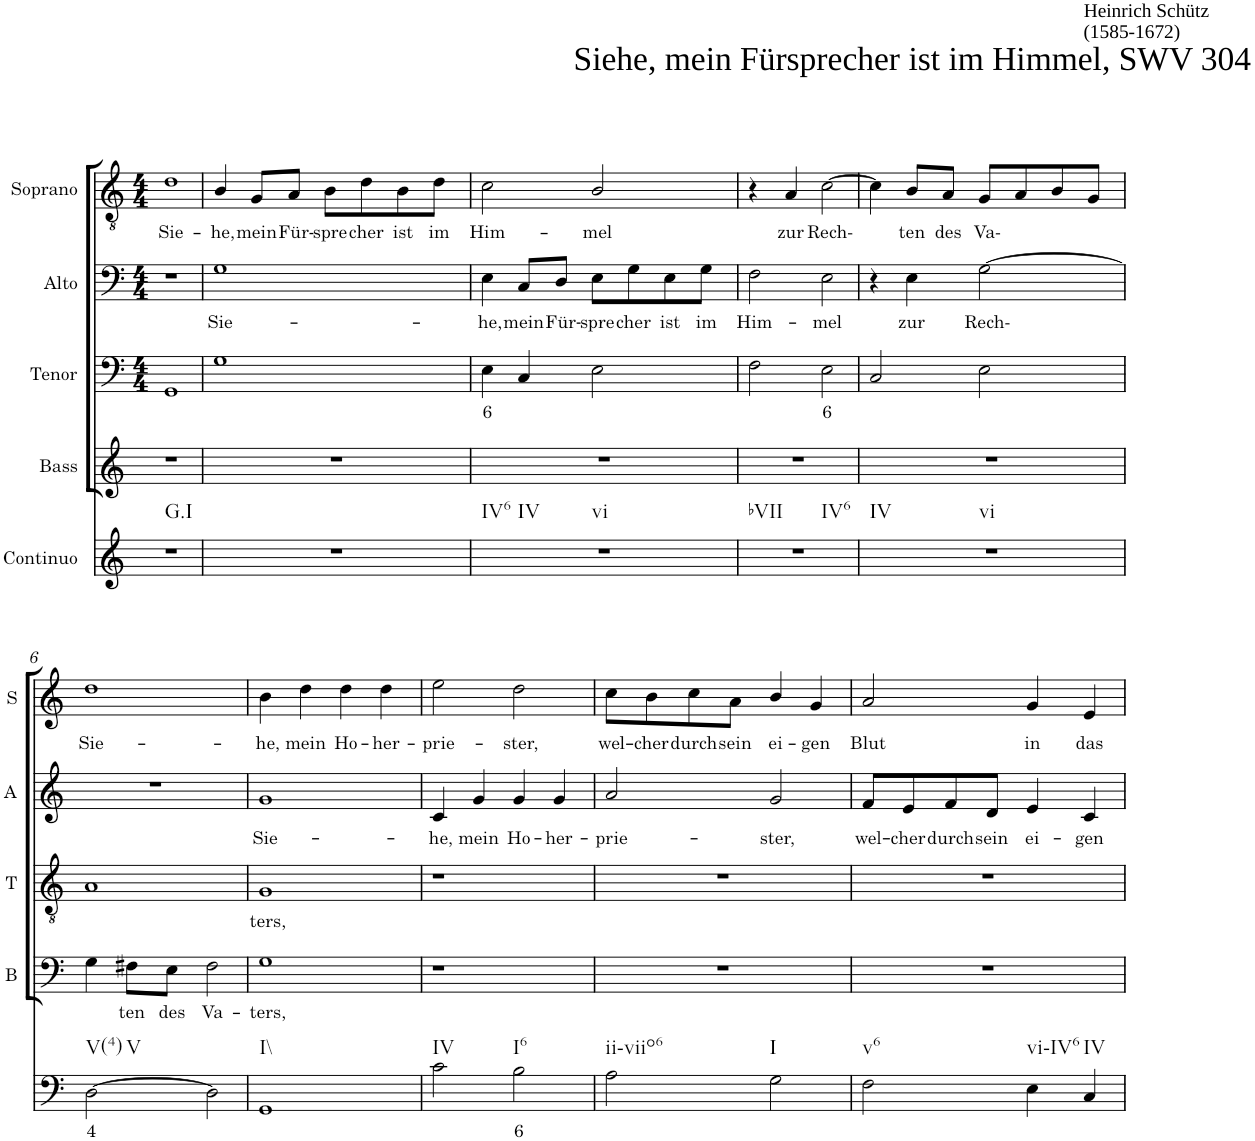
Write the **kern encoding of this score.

**kern	**text	**kern	**text	**kern	**text	**kern	**text	**kern	**text
*part5	*part5	*part4	*part4	*part3	*part3	*part2	*part2	*part1	*part1
*staff5	*staff5	*staff4	*staff4	*staff3	*staff3	*staff2	*staff2	*staff1	*staff1
*I"Continuo	*	*I"Bass	*	*I"Tenor	*	*I"Alto	*	*I"Soprano	*
*	*	*I'B	*	*I'T	*	*I'A	*	*I'S	*
*clefG2	*	*clefG2	*	*clefF4	*	*clefF4	*	*clefGv2	*
*k[]	*	*k[]	*	*k[]	*	*k[]	*	*k[]	*
*	*	*	*	*M4/4	*	*M4/4	*	*M4/4	*
=1	=1	=1	=1	=1	=1	=1	=1	=1	=1
!	!	!	!	!	!	!	!	!LO:TX:a:t=Siehe, mein Fürsprecher ist im Himmel, SWV 304	!
!	!	!	!	!	!	!	!	!LO:TX:a:t=Heinrich Schütz	!
!	!	!	!	!	!	!	!	!LO:TX:a:t=(1585-1672)	!
!LO:TX:b:t=G.I	!	!	!	!	!	!	!	!	!
!	!	!	!	!	!	!	!	!	!LO:LY:b
1r	.	1r	.	1GG	.	1r	.	1d	Sie-
=2	=2	=2	=2	=2	=2	=2	=2	=2	=2
!	!	!	!	!	!	!	!LO:LY:b	!	!LO:LY:b
1r	.	1r	.	1G	.	1G	Sie-	4B/	he,
!	!	!	!	!	!	!	!	!	!LO:LY:b
.	.	.	.	.	.	.	.	8G/L	mein
!	!	!	!	!	!	!	!	!	!LO:LY:b
.	.	.	.	.	.	.	.	8A/J	Für-
!	!	!	!	!	!	!	!	!	!LO:LY:b
.	.	.	.	.	.	.	.	8B\L	spre-
!	!	!	!	!	!	!	!	!	!LO:LY:b
.	.	.	.	.	.	.	.	8d\	cher
!	!	!	!	!	!	!	!	!	!LO:LY:b
.	.	.	.	.	.	.	.	8B\	ist
!	!	!	!	!	!	!	!	!	!LO:LY:b
.	.	.	.	.	.	.	.	8d\J	im
=3	=3	=3	=3	=3	=3	=3	=3	=3	=3
!LO:TX:b:t=IV6	!	!	!	!	!	!	!	!	!
!LO:TX:b:t=IV	!	!	!	!	!	!	!	!	!
!LO:TX:b:t=vi	!	!	!	!	!	!	!	!	!
!	!	!	!	!	!LO:LY:b	!	!LO:LY:b	!	!LO:LY:b
1r	.	1r	.	4E\	6	4E\	he,	2c\	Him-
!	!	!	!	!	!	!	!LO:LY:b	!	!
.	.	.	.	4C/	.	8C/L	mein	.	.
!	!	!	!	!	!	!	!LO:LY:b	!	!
.	.	.	.	.	.	8D/J	Für-	.	.
!	!	!	!	!	!	!	!LO:LY:b	!	!LO:LY:b
.	.	.	.	2E\	.	8E\L	spre-	2B/	mel
!	!	!	!	!	!	!	!LO:LY:b	!	!
.	.	.	.	.	.	8G\	cher	.	.
!	!	!	!	!	!	!	!LO:LY:b	!	!
.	.	.	.	.	.	8E\	ist	.	.
!	!	!	!	!	!	!	!LO:LY:b	!	!
.	.	.	.	.	.	8G\J	im	.	.
=4	=4	=4	=4	=4	=4	=4	=4	=4	=4
!LO:TX:b:t=bVII	!	!	!	!	!	!	!	!	!
!LO:TX:b:t=IV6	!	!	!	!	!	!	!	!	!
!	!	!	!	!	!	!	!LO:LY:b	!	!
1r	.	1r	.	2F\	.	2F\	Him-	4r	.
!	!	!	!	!	!	!	!	!	!LO:LY:b
.	.	.	.	.	.	.	.	4A/	zur
!	!	!	!	!	!LO:LY:b	!	!LO:LY:b	!	!LO:LY:b
.	.	.	.	2E\	6	2E\	mel	[2c\	Rech-
=5	=5	=5	=5	=5	=5	=5	=5	=5	=5
!LO:TX:b:t=IV	!	!	!	!	!	!	!	!	!
!LO:TX:b:t=vi	!	!	!	!	!	!	!	!	!
1r	.	1r	.	2C/	.	4r	.	4c\]	.
!	!	!	!	!	!	!	!LO:LY:b	!	!LO:LY:b
.	.	.	.	.	.	4E\	zur	8B/L	ten
!	!	!	!	!	!	!	!	!	!LO:LY:b
.	.	.	.	.	.	.	.	8A/J	des
!	!	!	!	!	!	!	!LO:LY:b	!	!LO:LY:b
.	.	.	.	2E\	.	[2G\	Rech-	8G/L	Va-
.	.	.	.	.	.	.	.	8A/	.
.	.	.	.	.	.	.	.	8B/	.
.	.	.	.	.	.	.	.	8G/J	.
!!LO:LB:g=z
=6	=6	=6	=6	=6	=6	=6	=6	=6	=6
!LO:TX:b:t=V(4)	!	!	!	!	!	!	!	!	!
!LO:TX:b:t=V	!	!	!	!	!	!	!	!	!
!	!LO:LY:b	!	!	!	!	!	!	!	!LO:LY:b
[2D\	4	4G\	.	1A	.	1r	.	1dd	Sie-
!	!	!	!LO:LY:b	!	!	!	!	!	!
.	.	8F#X\L	ten	.	.	.	.	.	.
!	!	!	!LO:LY:b	!	!	!	!	!	!
.	.	8E\J	des	.	.	.	.	.	.
!	!	!	!LO:LY:b	!	!	!	!	!	!
2D\]	.	2F#\	Va-	.	.	.	.	.	.
=7	=7	=7	=7	=7	=7	=7	=7	=7	=7
!LO:TX:b:t=I\\	!	!	!	!	!	!	!	!	!
!	!	!	!LO:LY:b	!	!LO:LY:b	!	!LO:LY:b	!	!LO:LY:b
1GG	.	1G	ters,	1G	ters,	1g	Sie-	4b\	he,
!	!	!	!	!	!	!	!	!	!LO:LY:b
.	.	.	.	.	.	.	.	4dd\	mein
!	!	!	!	!	!	!	!	!	!LO:LY:b
.	.	.	.	.	.	.	.	4dd\	Ho-
!	!	!	!	!	!	!	!	!	!LO:LY:b
.	.	.	.	.	.	.	.	4dd\	her-
=8	=8	=8	=8	=8	=8	=8	=8	=8	=8
!LO:TX:b:t=IV	!	!	!	!	!	!	!	!	!
!	!	!	!	!	!	!	!LO:LY:b	!	!LO:LY:b
2c\	.	1r	.	1r	.	4c/	he,	2ee\	prie-
!	!	!	!	!	!	!	!LO:LY:b	!	!
.	.	.	.	.	.	4g/	mein	.	.
!LO:TX:b:t=I6	!	!	!	!	!	!	!	!	!
!	!LO:LY:b	!	!	!	!	!	!LO:LY:b	!	!LO:LY:b
2B\	6	.	.	.	.	4g/	Ho-	2dd\	ster,
!	!	!	!	!	!	!	!LO:LY:b	!	!
.	.	.	.	.	.	4g/	her-	.	.
=9	=9	=9	=9	=9	=9	=9	=9	=9	=9
!LO:TX:b:t=ii-viio6	!	!	!	!	!	!	!	!	!
!	!	!	!	!	!	!	!LO:LY:b	!	!LO:LY:b
2A\	.	1r	.	1r	.	2a/	prie-	8cc\L	wel-
!	!	!	!	!	!	!	!	!	!LO:LY:b
.	.	.	.	.	.	.	.	8b\	cher
!	!	!	!	!	!	!	!	!	!LO:LY:b
.	.	.	.	.	.	.	.	8cc\	durch
!	!	!	!	!	!	!	!	!	!LO:LY:b
.	.	.	.	.	.	.	.	8a\J	sein
!LO:TX:b:t=I	!	!	!	!	!	!	!	!	!
!	!	!	!	!	!	!	!LO:LY:b	!	!LO:LY:b
2G\	.	.	.	.	.	2g/	ster,	4b/	ei-
!	!	!	!	!	!	!	!	!	!LO:LY:b
.	.	.	.	.	.	.	.	4g/	gen
=10	=10	=10	=10	=10	=10	=10	=10	=10	=10
!LO:TX:b:t=v6	!	!	!	!	!	!	!	!	!
!	!	!	!	!	!	!	!LO:LY:b	!	!LO:LY:b
2F\	.	1r	.	1r	.	8f/L	wel-	2a/	Blut
!	!	!	!	!	!	!	!LO:LY:b	!	!
.	.	.	.	.	.	8e/	cher	.	.
!	!	!	!	!	!	!	!LO:LY:b	!	!
.	.	.	.	.	.	8f/	durch	.	.
!	!	!	!	!	!	!	!LO:LY:b	!	!
.	.	.	.	.	.	8d/J	sein	.	.
!LO:TX:b:t=vi-IV6	!	!	!	!	!	!	!	!	!
!	!	!	!	!	!	!	!LO:LY:b	!	!LO:LY:b
4E\	.	.	.	.	.	4e/	ei-	4g/	in
!LO:TX:b:t=IV	!	!	!	!	!	!	!	!	!
!	!	!	!	!	!	!	!LO:LY:b	!	!LO:LY:b
4C/	.	.	.	.	.	4c/	gen	4e/	das
=	=	=	=	=	=	=	=	=	=
*-	*-	*-	*-	*-	*-	*-	*-	*-	*-
